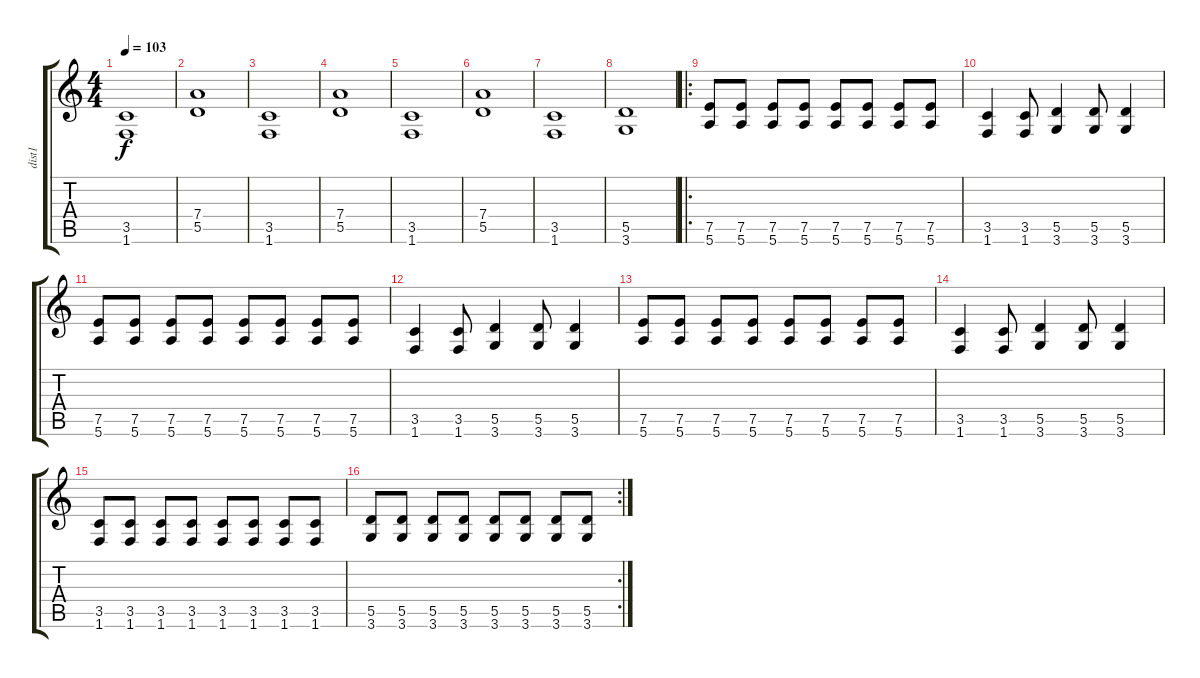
\track ("dist1" "dist1") {instrument distortionguitar}
\staff {score tabs}
\tuning (E4 B3 G3 D3 A2 E2) {hide}
\ts (4 4)
\tempo 103
\clef g2
\ks c
(3.5 1.6).1{dy f} |
(7.4 5.5).1 |
(3.5 1.6).1 |
(7.4 5.5).1 |
(3.5 1.6).1 |
(7.4 5.5).1 |
(3.5 1.6).1 |
(5.5 3.6).1 |
\ro
(7.5 5.6).8 (7.5 5.6).8 (7.5 5.6).8 (7.5 5.6).8 (7.5 5.6).8 (7.5 5.6).8 (7.5 5.6).8 (7.5 5.6).8 |
(3.5 1.6).4 (3.5 1.6).8 (5.5 3.6).4 (5.5 3.6).8 (5.5 3.6).4 |
(7.5 5.6).8 (7.5 5.6).8 (7.5 5.6).8 (7.5 5.6).8 (7.5 5.6).8 (7.5 5.6).8 (7.5 5.6).8 (7.5 5.6).8 |
(3.5 1.6).4 (3.5 1.6).8 (5.5 3.6).4 (5.5 3.6).8 (5.5 3.6).4 |
(7.5 5.6).8 (7.5 5.6).8 (7.5 5.6).8 (7.5 5.6).8 (7.5 5.6).8 (7.5 5.6).8 (7.5 5.6).8 (7.5 5.6).8 |
(3.5 1.6).4 (3.5 1.6).8 (5.5 3.6).4 (5.5 3.6).8 (5.5 3.6).4 |
(3.5 1.6).8 (3.5 1.6).8 (3.5 1.6).8 (3.5 1.6).8 (3.5 1.6).8 (3.5 1.6).8 (3.5 1.6).8 (3.5 1.6).8 |
\rc 2
(5.5 3.6).8 (5.5 3.6).8 (5.5 3.6).8 (5.5 3.6).8 (5.5 3.6).8 (5.5 3.6).8 (5.5 3.6).8 (5.5 3.6).8
